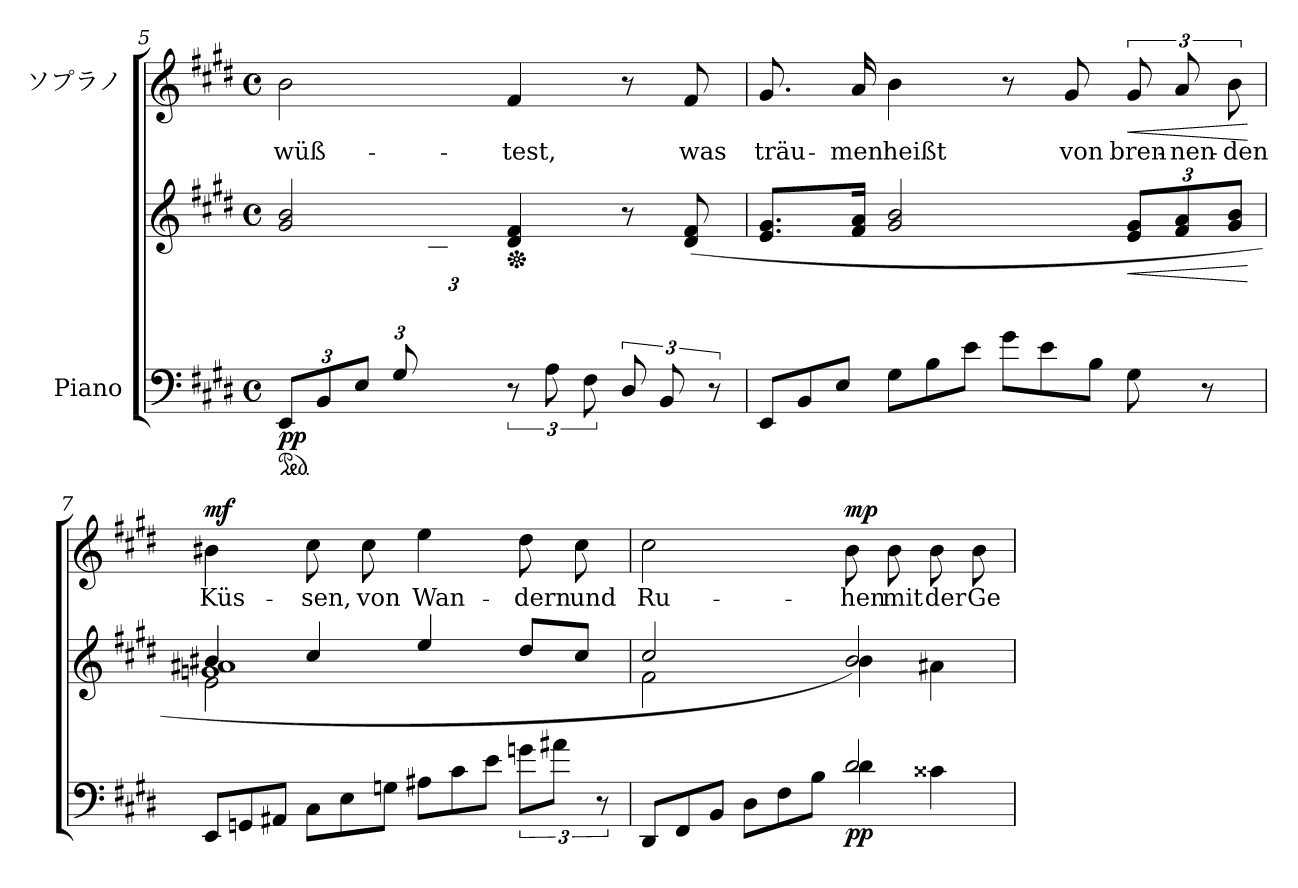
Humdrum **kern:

**kern	**kern	**dynam	**kern	**text	**dynam
*part2	*part2	*part2	*part1	*part1	*part1
*staff3	*staff2	*staff2/3	*staff1	*staff1	*staff1
*I"Piano	*	*	*I"ソプラノ	*	*
*clefF4	*clefG2	*	*clefG2	*	*
*k[f#c#g#d#]	*k[f#c#g#d#]	*	*k[f#c#g#d#]	*	*
*M4/4	*M4/4	*	*M4/4	*	*
*met(c)	*met(c)	*	*met(c)	*	*
*MM114	*MM114	*	*MM114	*	*
*ped	*	*	*	*	*
*Xbrackettup	*	*	*	*	*
=5	=5	=5	=5	=5	=5
*	*^	*	*	*	*
!	!	!	!LO:DY:b=2	!	!LO:LY:b	!
!	!	!	!LO:DY:n=1:b	!	!	!
(<12EE/L	2g#/ 2b/	3ryy	p p	2b\	wüß-	.
12BB/	.	.	.	.	.	.
12E/J	.	.	.	.	.	.
12G#/L	.	.	.	.	.	.
6ryy	.	12B\	.	.	.	.
.	.	12e\J)	.	.	.	.
*brackettup	*	*	*	*	*	*
*	*Xped	*	*	*	*	*
!	!	!	!	!	!LO:LY:b	!
12r	4d#/ 4f#/	2ryy	.	4f#/	-test,	.
12A\L	.	.	.	.	.	.
12F#\J	.	.	.	.	.	.
12D#/L	8r	.	.	8r	.	.
12BB/J	.	.	.	.	.	.
*	*	*	*	*MM110	*	*
!	!	!	!	!	!LO:LY:b	!
.	(>8d#/ 8f#/	.	.	8f#/	was	.
12r	.	.	.	.	.	.
*	*v	*v	*	*	*	*
=6	=6	=6	=6	=6	=6
*Xtuplet	*	*	*	*	*
*	*	*	*MM114	*	*
!	!	!	!	!LO:LY:b	!
12EE/L	8.e/ 8.g#/L	.	8.g#/	träu-	.
12BB/	.	.	.	.	.
12E/J	.	.	.	.	.
!	!	!	!	!LO:LY:b	!
.	16f#/ 16a/Jk	.	16a/	-men	.
!	!	!	!	!LO:LY:b	!
12G#\L	2g#/ 2b/	.	4b\	heißt	.
12B\	.	.	.	.	.
12e\J	.	.	.	.	.
12g#\L	.	.	8r	.	.
12e\	.	.	.	.	.
!	!	!	!	!LO:LY:b	!
.	.	.	8g#/	von	.
12B\J	.	.	.	.	.
*	*Xbrackettup	*	*	*	*
*	*	*	*MM112	*	*
!	!	!LO:HP:b	!	!LO:LY:b	!LO:HP:b
8G#\	12e/ 12g#/L	<	12g#/	bren-	<
!	!	!	!	!LO:LY:b	!
.	12f#/ 12a/	.	12a/	-nen-	.
8r	.	.	.	.	.
!	!	!	!	!LO:LY:b	!
.	12g#/ 12b/J	.	12b\	-den	.
.	.	[	.	.	[
!!LO:LB:g=z
=7	=7	=7	=7	=7	=7
*	*	*	*MM114	*	*
*	*^	*	*	*	*
*	*	*^	*	*	*	*
!	!	!	!	!LO:DY:b=2	!	!LO:LY:b	!
!	!	!	!	!LO:DY:n=1:b	!	!	!LO:DY:b
12EE/L	4b#X/	1gn 1a#X	2e\	p mp	4b#X\	Küs-	mf
12GGn/	.	.	.	.	.	.	.
12AA#X/J	.	.	.	.	.	.	.
!	!	!	!	!	!	!LO:LY:b	!
12C#\L	4cc#/	.	.	.	8cc#\	-sen,	.
12E\	.	.	.	.	.	.	.
!	!	!	!	!	!	!LO:LY:b	!
.	.	.	.	.	8cc#\	von	.
12Gn\J	.	.	.	.	.	.	.
!	!	!	!	!	!	!LO:LY:b	!
12A#X\L	4ee/	.	2ryy	.	4ee\	Wan-	.
12c#\	.	.	.	.	.	.	.
12e\J	.	.	.	.	.	.	.
*tuplet	*	*	*	*	*	*	*
*	*	*	*	*	*MM112	*	*
!	!	!	!	!	!	!LO:LY:b	!
12gn\L	8dd#/L	.	.	.	8dd#\	-dern	.
12a#X\J	.	.	.	.	.	.	.
!	!	!	!	!	!	!LO:LY:b	!
.	8cc#/J	.	.	.	8cc#\	und	.
12r	.	.	.	.	.	.	.
*	*v	*v	*v	*	*	*	*
=8	=8	=8	=8	=8	=8
*Xtuplet	*	*	*	*	*
*	*	*	*MM114	*	*
*^	*^	*	*	*	*
!	!	!	!	!	!	!LO:LY:b	!
12DD#/L	2ryy	2cc#/	2f#\	.	2cc#\	Ru-	.
12FF#/	.	.	.	.	.	.	.
12BB/J	.	.	.	.	.	.	.
12D#\L	.	.	.	.	.	.	.
12F#\	.	.	.	.	.	.	.
12B\J	.	.	.	.	.	.	.
*	*	*	*	*	*MM112	*	*
!	!	!	!	!LO:DY:b=2	!	!LO:LY:b	!
!	!	!	!	!LO:DY:n=1:b	!	!	!LO:DY:b
2d#/	4d#\	2b/)	4b\	p p	8b\	-hen	mp
!	!	!	!	!	!	!LO:LY:b	!
.	.	.	.	.	8b\	mit	.
*	*	*	*	*	*MM110	*	*
!	!	!	!	!	!	!LO:LY:b	!
.	4c##X\	.	4a#X\	.	8b\	der	.
!	!	!	!	!	!	!LO:LY:b	!
.	.	.	.	.	8b\	Ge-	.
*v	*v	*	*	*	*	*	*
*	*v	*v	*	*	*	*
=	=	=	=	=	=
*-	*-	*-	*-	*-	*-
